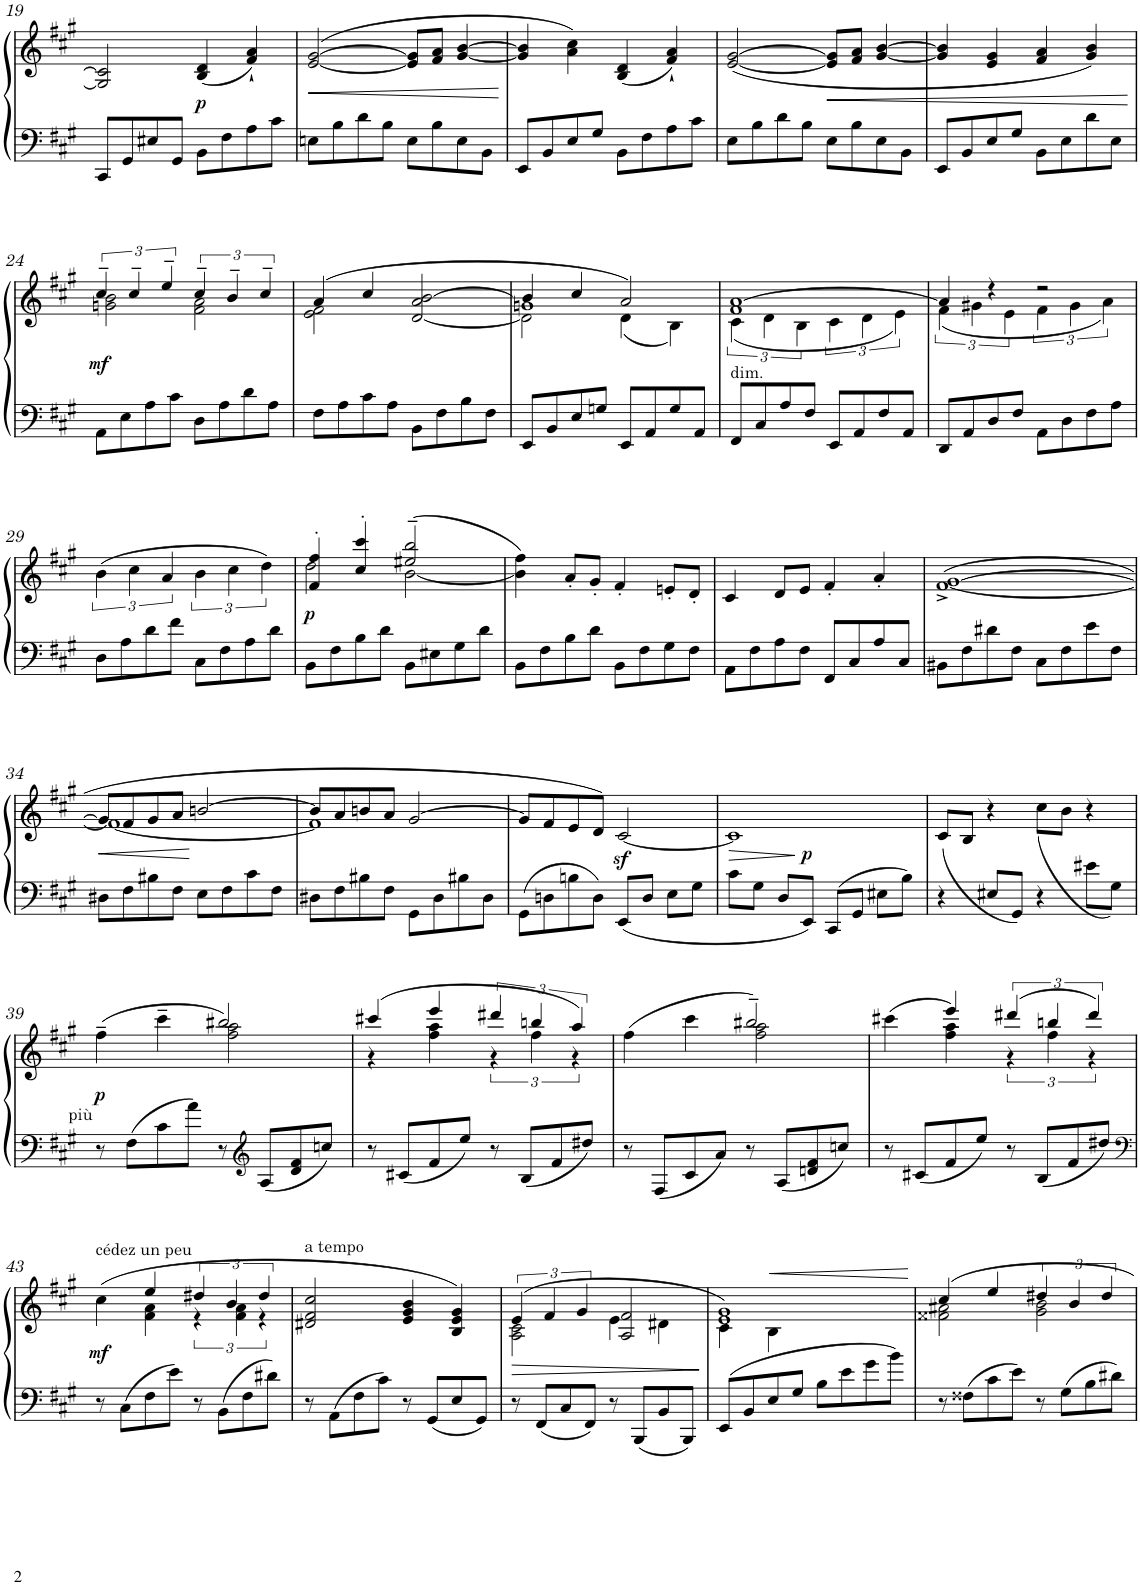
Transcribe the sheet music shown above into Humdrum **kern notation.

**kern	**kern	**dynam
*part1	*part1	*part1
*staff2	*staff1	*staff1/2
*I"Piano	*	*
*I'Pno.	*	*
!!LO:PB:g=z
*clefF4	*clefG2	*
*k[f#c#g#]	*k[f#c#g#]	*
*M4/4	*M4/4	*
*met(c)	*met(c)	*
=19	=19	=19
8CC#/L	2G#/] 2c#/]	.
8GG#/	.	.
8E#X/	.	.
8GG#/J	.	.
!	!	!LO:DY:b
8BB\L	(4B/ 4d/	p
8F#\	.	.
8A\	4f#/` 4a/`)	.
8c#\J	.	.
=20	=20	=20
!	!	!LO:HP:b
8En\L	([2e/ [2g#/	<
8B\	.	.
8d\	.	.
8B\J	.	.
8E\L	8e/] 8g#/]L	.
8B\	8f#/ 8a/J	.
8E\	[4g#/ [4b/	.
8BB\J	.	.
=21	=21	=21
8EE/L	4g#/] 4b/]	.
8BB/	.	.
8E/	4a\ 4cc#\)	.
8G#/J	.	.
8BB\L	(4B/ 4d/	.
8F#\	.	.
8A\	4f#/` 4a/`)	.
8c#\J	.	.
=22	=22	=22
8E\L	([2e/ [2g#/	.
8B\	.	.
8d\	.	.
8B\J	.	.
!	!	!LO:HP:b
8E\L	8e/] 8g#/]L	<
8B\	8f#/ 8a/J	.
8E\	[4g#/ [4b/	.
8BB\J	.	.
=23	=23	=23
8EE/L	4g#/] 4b/]	.
8BB/	.	.
8E/	4e/ 4g#/	.
8G#/J	.	.
8BB\L	4f#/ 4a/	.
8E\	.	.
8d\	4g#/ 4b/)	.
8E\J	.	.
.	.	[
!!LO:LB:g=z
=24	=24	=24
*	*^	*
!	!	!	!LO:DY:b
8AA\L	6cc#~/	2gn\ 2b\	mf
8E\	.	.	.
.	6cc#~/	.	.
8A\	.	.	.
.	6ee~/	.	.
8c#\J	.	.	.
8D\L	6cc#~/	2f#\ 2a\	.
8A\	.	.	.
.	6b~/	.	.
8d\	.	.	.
.	6cc#~/	.	.
8A\J	.	.	.
=25	=25	=25	=25
8F#\L	(4a/	2e\ 2f#\	.
8A\	.	.	.
8c#\	4cc#/	.	.
8A\J	.	.	.
8BB\L	[<2d/ 2a/ [2b/	2ryy	.
8F#\	.	.	.
8B\	.	.	.
8F#\J	.	.	.
=26	=26	=26	=26
*	*	*^	*
8EE/L	4b/]	1gn	2d\]	.
8BB/	.	.	.	.
8E/	4cc#/	.	.	.
8Gn/J	.	.	.	.
8EE/L	2a/)	.	(4d\	.
8AA/	.	.	.	.
8G/	.	.	4B\)	.
8AA/J	.	.	.	.
*	*	*v	*v	*
=27	=27	=27	=27
!	!LO:TX:b:t=dim.	!	!
8FF#/L	1f# [1a	(6c#\	.
8C#/	.	.	.
.	.	6d\	.
8A/	.	.	.
.	.	6B\	.
8F#/J	.	.	.
8EE/L	.	6c#\	.
8AA/	.	.	.
.	.	6d\	.
8F#/	.	.	.
.	.	6e\)	.
8AA/J	.	.	.
=28	=28	=28	=28
8DD/L	4a/]	(6f#\	.
8AA/	.	.	.
.	.	6g#X\	.
8D/	4r	.	.
.	.	6e\	.
8F#/J	.	.	.
8AA\L	2r	6f#\	.
8D\	.	.	.
.	.	6g#\	.
8F#\	.	.	.
.	.	6a\)	.
8A\J	.	.	.
*	*v	*v	*
!!LO:LB:g=z
=29	=29	=29
8D\L	(6b\	.
8A\	.	.
.	6cc#\	.
8d\	.	.
.	6a/	.
8f#\J	.	.
8C#\L	6b\	.
8F#\	.	.
.	6cc#\	.
8A\	.	.
.	6dd\)	.
8d\J	.	.
=30	=30	=30
*	*^	*
!	!	!	!LO:DY:b
8BB\L	4f#/' 4ff#/'	2dd\	p
8F#\	.	.	.
8B\	4cc#/' 4ccc#/'	.	.
8d\J	.	.	.
8BB\L	(2ee#X/~ 2bb/~	[2b\	.
8E#X\	.	.	.
8G#\	.	.	.
8d\J	.	.	.
=31	=31	=31	=31
8BB\L	4b\] 4ff#\)	4ryy	.
8F#\	.	.	.
8B\	8a'/L	4ryy	.
8d\J	8g#'/J	.	.
8BB\L	4f#'/	2ryy	.
8F#\	.	.	.
8G#\	8en'/L	.	.
8F#\J	8d'/J	.	.
*	*v	*v	*
=32	=32	=32
8AA\L	4c#/	.
8F#\	.	.
8A\	8d/L	.
8F#\J	8e/J	.
8FF#/L	4f#'/	.
8C#/	.	.
8A/	4a'/	.
8C#/J	.	.
=33	=33	=33
8BB#X\L	([<1f#^ [1g#^	.
8F#\	.	.
8d#X\	.	.
8F#\J	.	.
8C#\L	.	.
8F#\	.	.
8e\	.	.
8F#\J	.	.
!!LO:LB:g=z
=34	=34	=34
!	!	!LO:HP:b
*	*^	*
8D#X\L	8g#/L]	1f#_	<
8F#\	8f#/	.	.
8B#X\	8g#/	.	.
8F#\J	8a/J	.	.
8E\L	[2bn/	.	[
8F#\	.	.	.
8c#\	.	.	.
8F#\J	.	.	.
=35	=35	=35	=35
8D#X\L	8b/L]	1f#]	.
8F#\	8a/	.	.
8B#X\	8bn/	.	.
8F#\J	8a/J	.	.
8GG#\L	[2g#/	.	.
8D#\	.	.	.
8B#X\	.	.	.
8D#\J	.	.	.
*	*v	*v	*
=36	=36	=36
8GG#\L	8g#/L]	.
8Dn\	8f#/	.
8Bn\	8e/	.
8D\J	8d/J)	.
8EE/L	[2c#z</	.
8D/J	.	.
8E\L	.	.
8G#\J	.	.
=37	=37	=37
!	!	!LO:HP:b=2
8c#\L	1c#]	>
8G#\J	.	.
8D/L	.	.
!	!	!LO:DY:n=1:a=2
8EE/J	.	[ p
8CC#/L	.	.
8GG#/J	.	.
8E#X\L	.	.
8B\J	.	.
=38	=38	=38
4r	(<8c#/L	.
.	8B/J	.
8E#X/L	4r	.
8GG#/J)	.	.
4r	(<8cc#\L	.
.	8b\J	.
8e#X\L	4r	.
8G#\J)	.	.
!!LO:LB:g=z
=39	=39	=39
*	*^	*
!	!LO:TX:b:t=più	!	!
!	!	!	!LO:DY:b
8r	(4ff#~\	2ryy	p
8F#\L	.	.	.
8c#\	4ccc#~\	.	.
8a\J	.	.	.
8r	2bb#X/)	2ff#\ 2aa\	.
*clefG2	*	*	*
8A/L	.	.	.
8d/ 8f#/	.	.	.
8ccn/J	.	.	.
=40	=40	=40	=40
8r	(4ccc#X/	4r	.
8c#X/L	.	.	.
8f#/	4eee/	4ff#\ 4aa\	.
8ee/J	.	.	.
8r	6ddd#X/	6r	.
8B/L	.	.	.
.	6bbn/	6ff#\	.
8f#/	.	.	.
.	6aa/)	6r	.
8dd#X/J	.	.	.
=41	=41	=41	=41
8r	(4ff#\	2ryy	.
8F#/L	.	.	.
8c#/	4ccc#\	.	.
8a/J	.	.	.
8r	2bb#X~/)	2ff#\ 2aa\	.
8A/L	.	.	.
8dn/ 8f#/	.	.	.
8ccn/J	.	.	.
=42	=42	=42	=42
8r	(4ccc#X\	4ryy	.
8c#X/L	.	.	.
8f#/	4eee/)	4ff#\ 4aa\	.
8ee/J	.	.	.
8r	(6ddd#X/	6r	.
8B/L	.	.	.
.	6bbn/	6ff#\	.
8f#/	.	.	.
.	6ddd#/)	6r	.
8dd#X/J	.	.	.
!!LO:LB:g=z	!!
=43	=43	=43	=43
*clefF4	*	*	*
!	!LO:TX:a:t=cédez un peu	!	!
!	!	!	!LO:DY:b
8r	(4cc#\	4ryy	mf
8C#\L	.	.	.
8F#\	4ee/	4f#\ 4a\	.
8e\J	.	.	.
8r	6dd#X/	6r	.
8BB\L	.	.	.
.	6b/	6f#\ 6a\	.
8F#\	.	.	.
.	6dd#/	6r	.
8d#X\J	.	.	.
*	*v	*v	*
=44	=44	=44
!	!LO:TX:a:t=a tempo	!
8r	2d#X/ 2f#/ 2cc#/	.
8AA\L	.	.
8F#\	.	.
8c#\J	.	.
8r	4e/ 4g#/ 4b/	.
8GG#/L	.	.
8E/	4B/ 4e/ 4g#/)	.
8GG#/J	.	.
=45	=45	=45
!	!	!LO:HP:b
*	*^	*
8r	(6e/	2A\ 2c#\	>
8FF#/L	.	.	.
.	6f#/	.	.
8C#/	.	.	.
.	6g#/	.	.
8FF#/J	.	.	.
8r	2A/ 2f#/	4e\	.
8BBB/L	.	.	.
8BB/	.	4d#X\	.
8BBB/J	.	.	.
*	*v	*v	*
.	.	]
=46	=46	=46
*	*^	*
8EE/L	1e 1g#)	4c#\	.
8BB/	.	.	.
8E/	.	4B\	.
8G#/J	.	.	.
8B\L	.	2ryy	.
8e\	.	.	.
8g#\	.	.	.
8b\J	.	.	.
*	*v	*v	*
.	.	]
=47	=47	=47
*	*^	*
8r	4cc#/	2f##X\ 2a#X\	.
8F##X\L	.	.	.
8c#\	4ee/	.	.
8e\J	.	.	.
8r	6dd#X/	2g#\ 2b\	.
8G#\L	.	.	.
.	6b/	.	.
8B\	.	.	.
.	6dd#/	.	.
8d#X\J	.	.	.
*	*v	*v	*
=	=	=
*-	*-	*-
